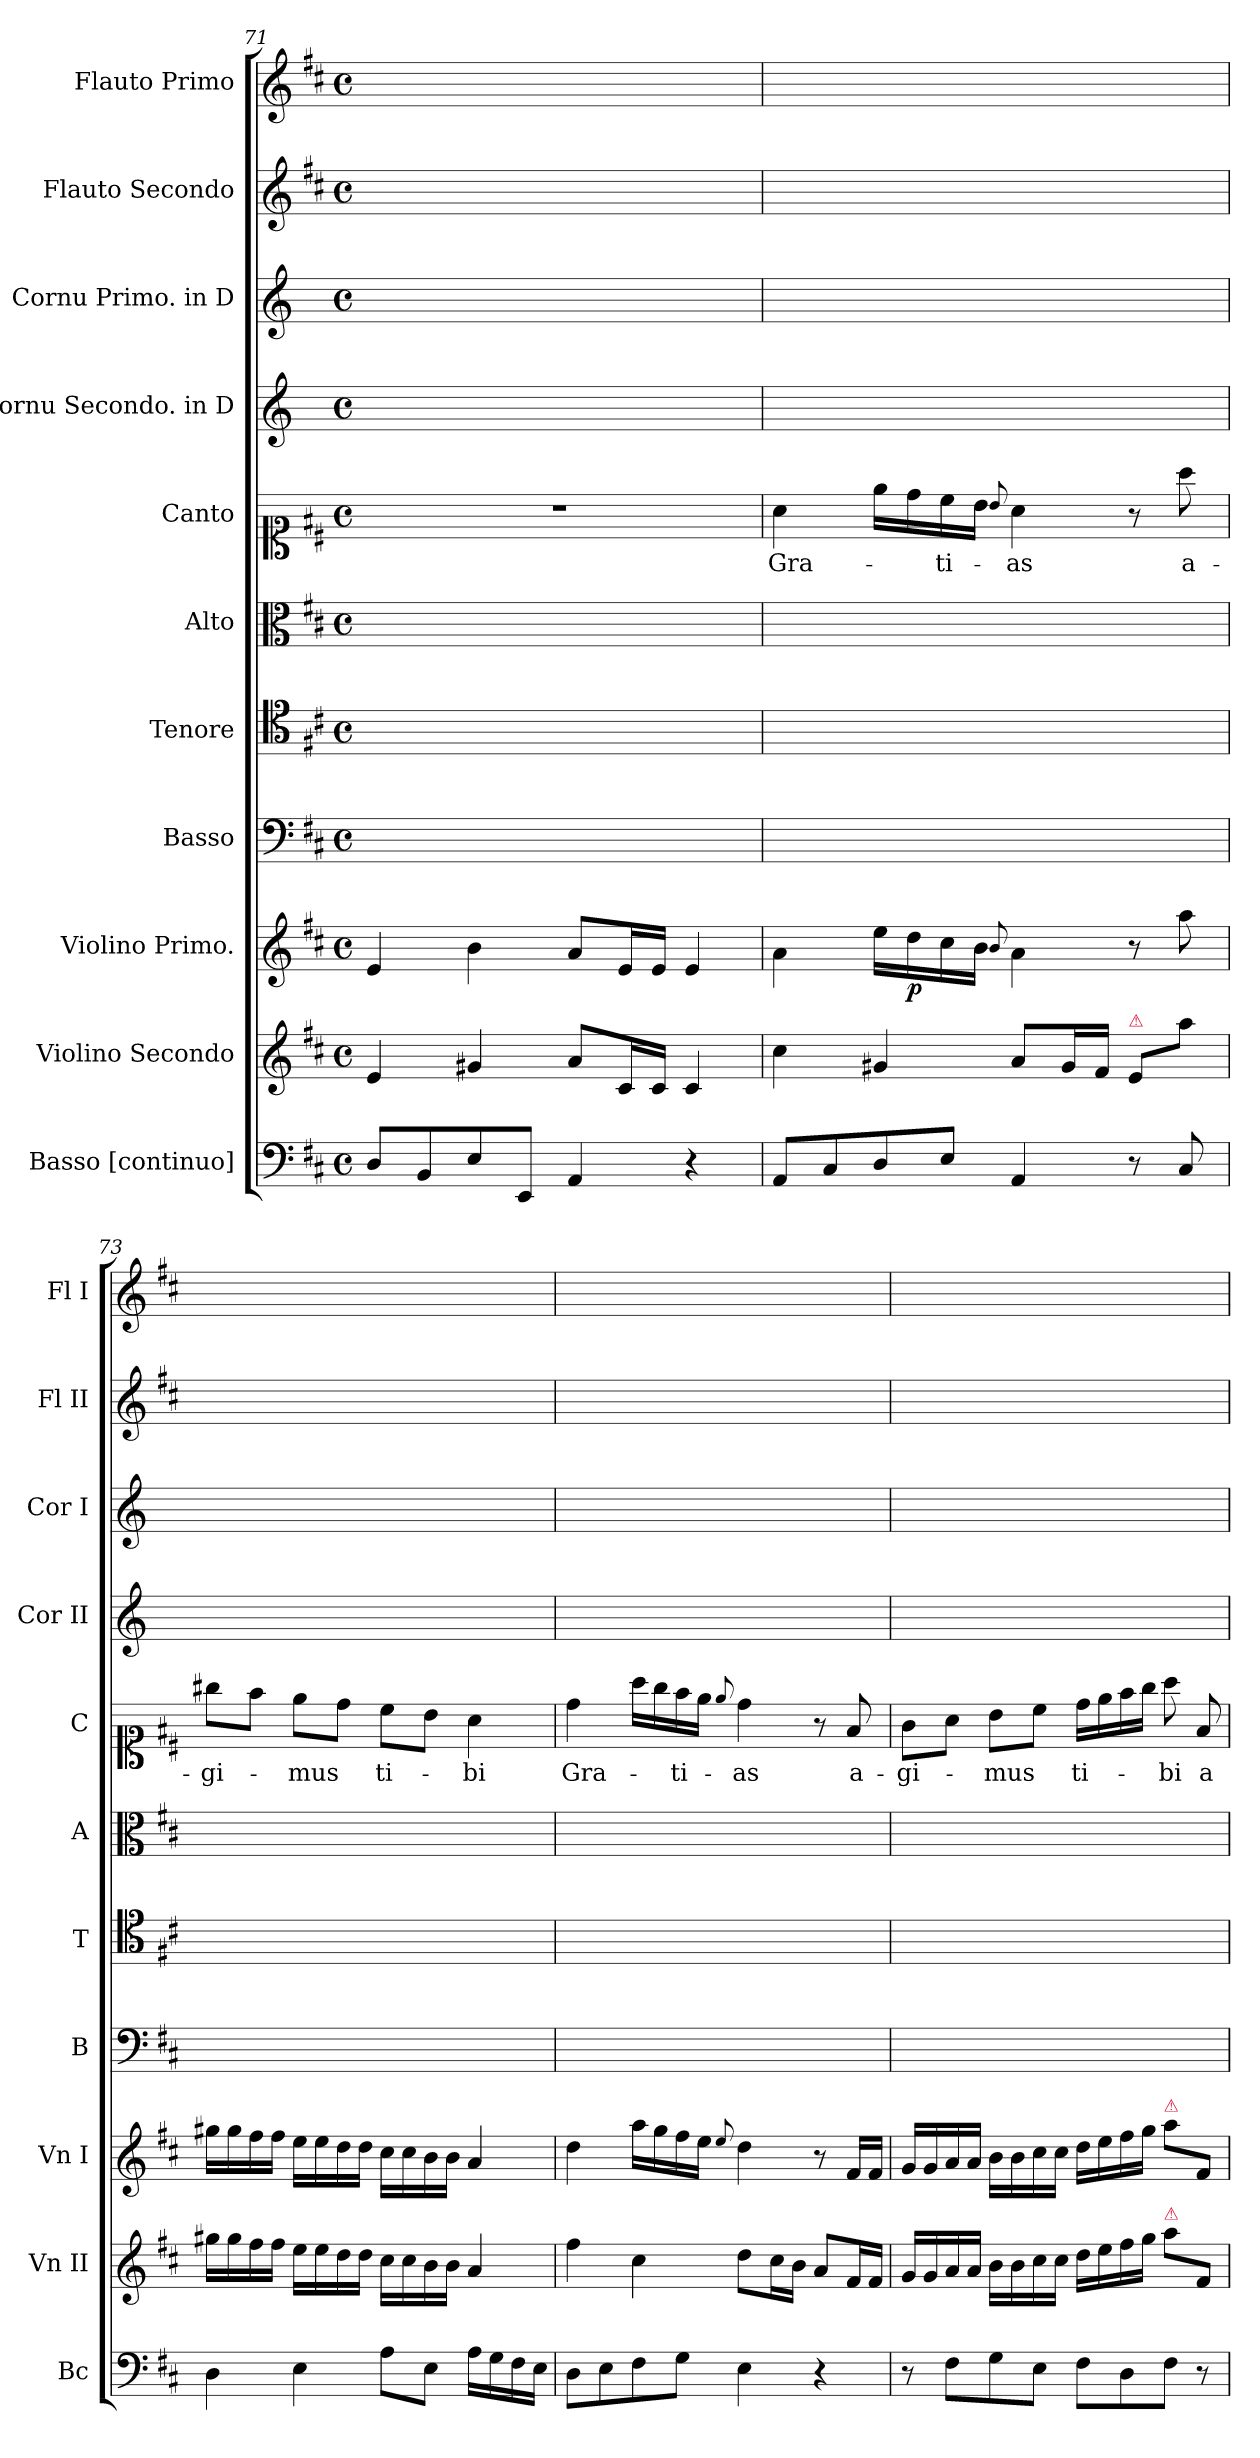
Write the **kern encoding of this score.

**kern	**kern	**dynam	**kern	**dynam	**kern	**kern	**kern	**kern	**text	**kern	**kern	**kern	**kern
*part11	*part10	*part10	*part9	*part9	*part8	*part7	*part6	*part5	*part5	*part4	*part3	*part2	*part1
*staff11	*staff10	*staff10	*staff9	*staff9	*staff8	*staff7	*staff6	*staff5	*staff5	*staff4	*staff3	*staff2	*staff1
*I"Basso [continuo]	*I"Violino Secondo	*	*I"Violino Primo.	*	*I"Basso	*I"Tenore	*I"Alto	*I"Canto	*	*I"Cornu Secondo. in D	*I"Cornu Primo. in D	*I"Flauto Secondo	*I"Flauto Primo
*I'Bc	*I'Vn II	*	*I'Vn I	*	*I'B	*I'T	*I'A	*I'C	*	*I'Cor II	*I'Cor I	*I'Fl II	*I'Fl I
*clefF4	*clefG2	*	*clefG2	*	*clefF4	*clefC4	*clefC3	*clefC1	*	*clefG2	*clefG2	*clefG2	*clefG2
*	*	*	*	*	*	*	*	*	*	*ITrd-1c-2	*ITrd-1c-2	*	*
*k[f#c#]	*k[f#c#]	*	*k[f#c#]	*	*k[f#c#]	*k[f#c#]	*k[f#c#]	*k[f#c#]	*	*k[f#c#]	*k[f#c#]	*k[f#c#]	*k[f#c#]
*M4/4	*M4/4	*	*M4/4	*	*M4/4	*M4/4	*M4/4	*M4/4	*	*M4/4	*M4/4	*M4/4	*M4/4
*met(c)	*met(c)	*	*met(c)	*	*met(c)	*met(c)	*met(c)	*met(c)	*	*met(c)	*met(c)	*met(c)	*met(c)
=71	=71	=71	=71	=71	=71	=71	=71	=71	=71	=71	=71	=71	=71
8D/L	4e/	.	4e/	.	1ryy	1ryy	1ryy	1r	.	1ryy	1ryy	1ryy	1ryy
8BB/	.	.	.	.	.	.	.	.	.	.	.	.	.
8E/	4g#X/	.	4b\	.	.	.	.	.	.	.	.	.	.
8EE/J	.	.	.	.	.	.	.	.	.	.	.	.	.
4AA/	8a/L	.	8a/L	.	.	.	.	.	.	.	.	.	.
.	16c#/L	.	16e/L	.	.	.	.	.	.	.	.	.	.
.	16c#/JJ	.	16e/JJ	.	.	.	.	.	.	.	.	.	.
4r	4c#/	.	4e/	.	.	.	.	.	.	.	.	.	.
=72	=72	=72	=72	=72	=72	=72	=72	=72	=72	=72	=72	=72	=72
8AA/L	4cc#\	.	4a\	.	1ryy	1ryy	1ryy	4a\	Gra-	1ryy	1ryy	1ryy	1ryy
8C#/	.	.	.	.	.	.	.	.	.	.	.	.	.
8D/	4g#X/	pia	16ee\LL	.	.	.	.	16ee\LL	.	.	.	.	.
!	!	!	!	!LO:DY:b	!	!	!	!	!	!	!	!	!
.	.	.	16dd\	p	.	.	.	16dd\	.	.	.	.	.
8E/J	.	.	16cc#\	.	.	.	.	16cc#\	-ti-	.	.	.	.
.	.	.	16b\JJ	.	.	.	.	16b\JJ	.	.	.	.	.
.	.	.	8qqb/	.	.	.	.	8qqb/	.	.	.	.	.
4AA/	8a/L	.	4a\	.	.	.	.	4a\	-as	.	.	.	.
.	16g#/L	.	.	.	.	.	.	.	.	.	.	.	.
.	16f#/JJ	.	.	.	.	.	.	.	.	.	.	.	.
!	!LO:TX:a:color=crimson:t=⚠	!	!	!	!	!	!	!	!	!	!	!	!
8r	8e/L	.	8r	.	.	.	.	8r	.	.	.	.	.
8C#/	8aa\J	.	8aa\	.	.	.	.	8aa\	a-	.	.	.	.
=73	=73	=73	=73	=73	=73	=73	=73	=73	=73	=73	=73	=73	=73
4D\	16gg#X\LL	.	16gg#X\LL	.	1ryy	1ryy	1ryy	8gg#X\L	-gi-	1ryy	1ryy	1ryy	1ryy
.	16gg#\	.	16gg#\	.	.	.	.	.	.	.	.	.	.
.	16ff#\	.	16ff#\	.	.	.	.	8ff#\J	.	.	.	.	.
.	16ff#\JJ	.	16ff#\JJ	.	.	.	.	.	.	.	.	.	.
4E\	16ee\LL	.	16ee\LL	.	.	.	.	8ee\L	-mus	.	.	.	.
.	16ee\	.	16ee\	.	.	.	.	.	.	.	.	.	.
.	16dd\	.	16dd\	.	.	.	.	8dd\J	.	.	.	.	.
.	16dd\JJ	.	16dd\JJ	.	.	.	.	.	.	.	.	.	.
8A\L	16cc#\LL	.	16cc#\LL	.	.	.	.	8cc#\L	ti-	.	.	.	.
.	16cc#\	.	16cc#\	.	.	.	.	.	.	.	.	.	.
8E\J	16b\	.	16b\	.	.	.	.	8b\J	.	.	.	.	.
.	16b\JJ	.	16b\JJ	.	.	.	.	.	.	.	.	.	.
16A\LL	4a/	.	4a/	.	.	.	.	4a\	-bi	.	.	.	.
16G\	.	.	.	.	.	.	.	.	.	.	.	.	.
16F#\	.	.	.	.	.	.	.	.	.	.	.	.	.
16E\JJ	.	.	.	.	.	.	.	.	.	.	.	.	.
=74	=74	=74	=74	=74	=74	=74	=74	=74	=74	=74	=74	=74	=74
8D\L	4ff#\	.	4dd\	.	1ryy	1ryy	1ryy	4dd\	Gra-	1ryy	1ryy	1ryy	1ryy
8E\	.	.	.	.	.	.	.	.	.	.	.	.	.
8F#\	4cc#\	.	16aa\LL	.	.	.	.	16aa\LL	.	.	.	.	.
.	.	.	16gg\	.	.	.	.	16gg\	.	.	.	.	.
8G\J	.	.	16ff#\	.	.	.	.	16ff#\	-ti-	.	.	.	.
.	.	.	16ee\JJ	.	.	.	.	16ee\JJ	.	.	.	.	.
.	.	.	8qqee/	.	.	.	.	8qqee/	.	.	.	.	.
4E\	8dd\L	.	4dd\	.	.	.	.	4dd\	-as	.	.	.	.
.	16cc#\L	.	.	.	.	.	.	.	.	.	.	.	.
.	16b\JJ	.	.	.	.	.	.	.	.	.	.	.	.
4r	8a/L	.	8r	.	.	.	.	8r	.	.	.	.	.
.	16f#/L	.	16f#/LL	.	.	.	.	8f#/	a-	.	.	.	.
.	16f#/JJ	.	16f#/JJ	.	.	.	.	.	.	.	.	.	.
=75	=75	=75	=75	=75	=75	=75	=75	=75	=75	=75	=75	=75	=75
8r	16g/LL	.	16g/LL	.	1ryy	1ryy	1ryy	8g\L	-gi-	1ryy	1ryy	1ryy	1ryy
.	16g/	.	16g/	.	.	.	.	.	.	.	.	.	.
8F#\L	16a/	.	16a/	.	.	.	.	8a\J	.	.	.	.	.
.	16a/JJ	.	16a/JJ	.	.	.	.	.	.	.	.	.	.
8G\	16b\LL	.	16b\LL	.	.	.	.	8b\L	-mus	.	.	.	.
.	16b\	.	16b\	.	.	.	.	.	.	.	.	.	.
8E\J	16cc#\	.	16cc#\	.	.	.	.	8cc#\J	.	.	.	.	.
.	16cc#\JJ	.	16cc#\JJ	.	.	.	.	.	.	.	.	.	.
8F#\L	16dd\LL	.	16dd\LL	.	.	.	.	16dd\LL	ti-	.	.	.	.
.	16ee\	.	16ee\	.	.	.	.	16ee\	.	.	.	.	.
8D\	16ff#\	.	16ff#\	.	.	.	.	16ff#\	.	.	.	.	.
.	16gg\JJ	.	16gg\JJ	.	.	.	.	16gg\JJ	.	.	.	.	.
!	!	!	!LO:TX:a:color=crimson:t=⚠	!	!	!	!	!	!	!	!	!	!
!	!LO:TX:a:color=crimson:t=⚠	!	!	!	!	!	!	!	!	!	!	!	!
8F#\J	8aa\L	.	8aa\L	.	.	.	.	8aa\	-bi	.	.	.	.
8r	8f#/J	.	8f#/J	.	.	.	.	8f#/	a-	.	.	.	.
=	=	=	=	=	=	=	=	=	=	=	=	=	=
*-	*-	*-	*-	*-	*-	*-	*-	*-	*-	*-	*-	*-	*-
